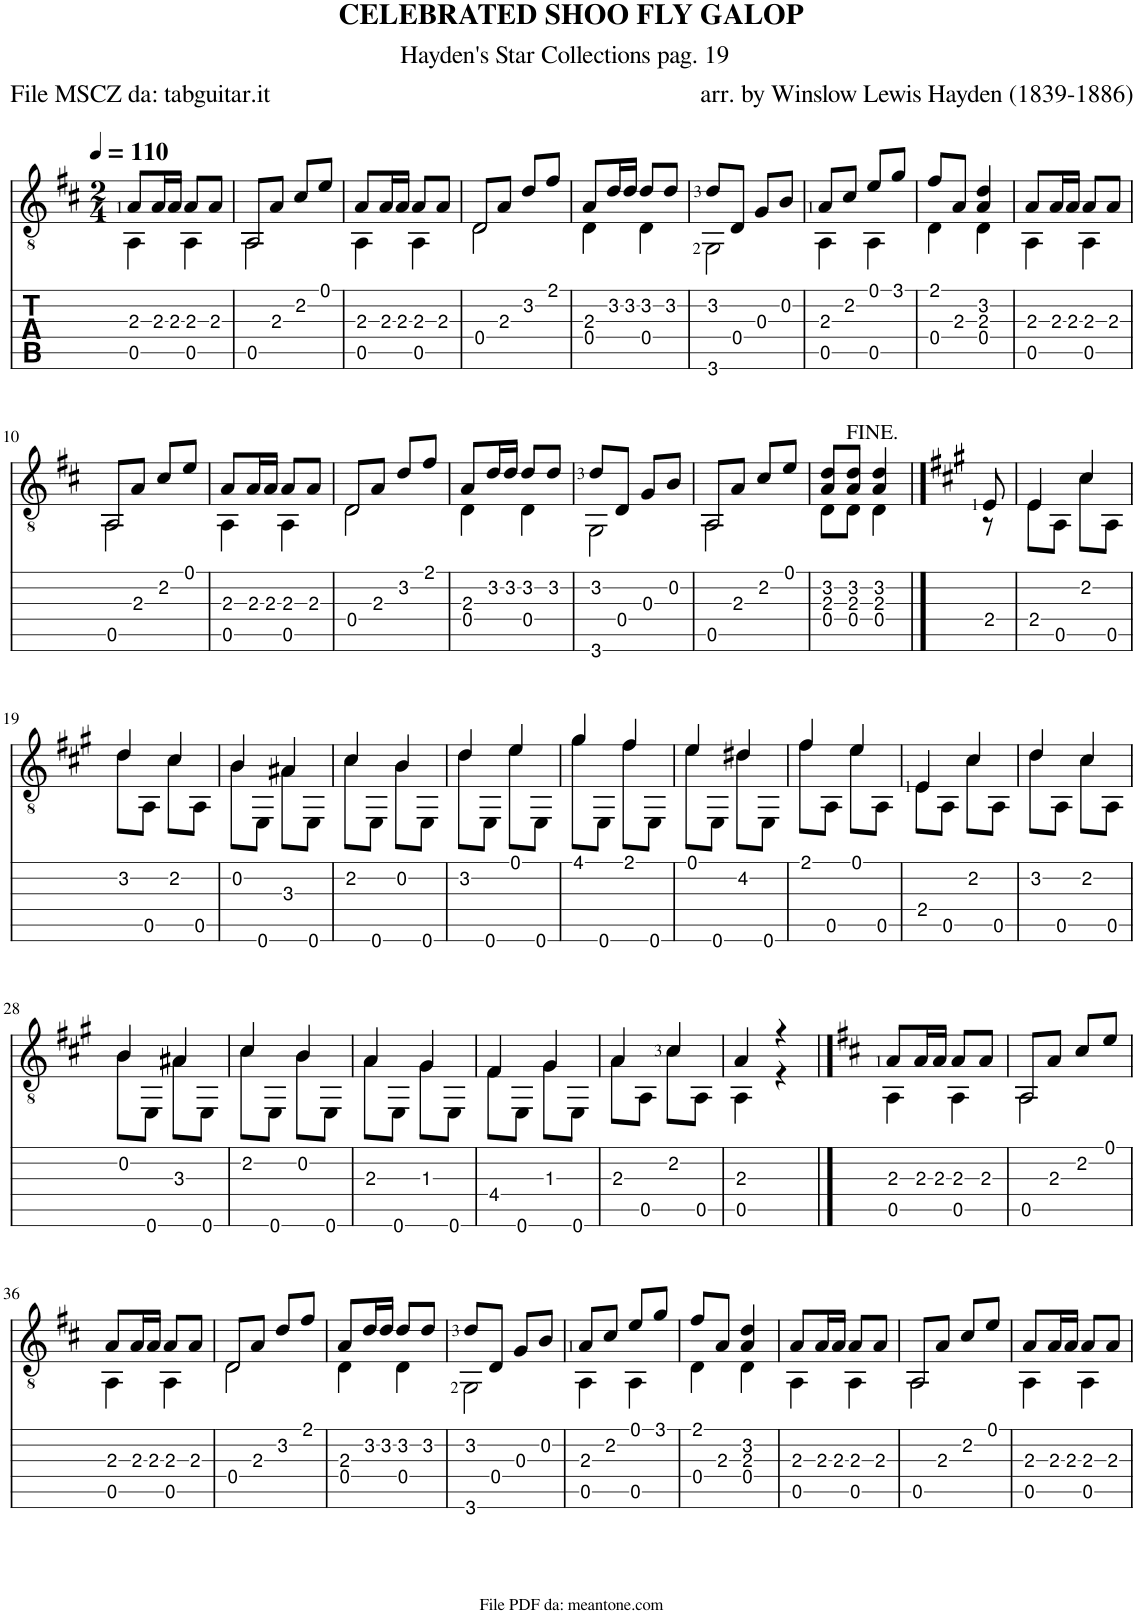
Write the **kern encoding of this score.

**kern	**kern
*part1	*part1
*staff2	*staff1
*I"Guitar	*
*I'Guit.	*
*stria6	*
*	*clefGv2
*k[f#c#]	*k[f#c#]
*M2/4	*M2/4
*MM110	*MM110
=1	=1
*^	*^
8AL	4AA	8A/L	4AA\
16AL	.	16A/L	.
16AJJ	.	16A/JJ	.
8AL	4AA	8A/L	4AA\
8AJ	.	8A/J	.
=2	=2	=2	=2
!	!	!LO:N:head=open	!LO:N:head=open
8AAL	2AA	8AA/L	2AA\
8AJ	.	8A/J	.
8c#L	.	8c#/L	.
8eJ	.	8e/J	.
=3	=3	=3	=3
8AL	4AA	8A/L	4AA\
16AL	.	16A/L	.
16AJJ	.	16A/JJ	.
8AL	4AA	8A/L	4AA\
8AJ	.	8A/J	.
=4	=4	=4	=4
!	!	!LO:N:head=open	!
8DL	2D	8D/L	2D\
8AJ	.	8A/J	.
8dL	.	8d/L	.
8f#J	.	8f#/J	.
=5	=5	=5	=5
8AL	4D	8A/L	4D\
16dL	.	16d/L	.
16dJJ	.	16d/JJ	.
8dL	4D	8d/L	4D\
8dJ	.	8d/J	.
=6	=6	=6	=6
8dL	2GG	8d/L	2GG\
8DJ	.	8D/J	.
8GL	.	8G/L	.
8BJ	.	8B/J	.
=7	=7	=7	=7
8AL	4AA	8A/L	4AA\
8c#J	.	8c#/J	.
8eL	4AA	8e/L	4AA\
8gJ	.	8g/J	.
=8	=8	=8	=8
8f#L	4D	8f#/L	4D\
8AJ	.	8A/J	.
4A 4d	4D	4A/ 4d/	4D\
=9	=9	=9	=9
8AL	4AA	8A/L	4AA\
16AL	.	16A/L	.
16AJJ	.	16A/JJ	.
8AL	4AA	8A/L	4AA\
8AJ	.	8A/J	.
!!LO:LB:g=z	!!
=10	=10	=10	=10
!LO:N:head=open	!LO:N:head=open	!LO:N:head=open	!LO:N:head=open
8AAL	2AA	8AA/L	2AA\
8AJ	.	8A/J	.
8c#L	.	8c#/L	.
8eJ	.	8e/J	.
=11	=11	=11	=11
8AL	4AA	8A/L	4AA\
16AL	.	16A/L	.
16AJJ	.	16A/JJ	.
8AL	4AA	8A/L	4AA\
8AJ	.	8A/J	.
=12	=12	=12	=12
!LO:N:head=open	!	!LO:N:head=open	!
8DL	2D	8D/L	2D\
8AJ	.	8A/J	.
8dL	.	8d/L	.
8f#J	.	8f#/J	.
=13	=13	=13	=13
8AL	4D	8A/L	4D\
16dL	.	16d/L	.
16dJJ	.	16d/JJ	.
8dL	4D	8d/L	4D\
8dJ	.	8d/J	.
=14	=14	=14	=14
8dL	2GG	8d/L	2GG\
8DJ	.	8D/J	.
8GL	.	8G/L	.
8BJ	.	8B/J	.
=15	=15	=15	=15
!LO:N:head=open	!LO:N:head=open	!LO:N:head=open	!LO:N:head=open
8AAL	2AA	8AA/L	2AA\
8AJ	.	8A/J	.
8c#L	.	8c#/L	.
8eJ	.	8e/J	.
=16	=16	=16	=16
8A\ 8d\L	8DL	8A/ 8d/L	8D\L
8A\ 8d\J	8DJ	8A/ 8d/J	8D\J
4A 4d	4D	4A/ 4d/	4D\
==17	==17	==17	==17
*k[f#c#g#]	*	*k[f#c#g#]	*
8E	8r	8E/	8r
=18	=18	=18	=18
4E	8EL	4E/	8E\L
.	8AAJ	.	8AA\J
4c#	8c#L	4c#/	8c#\L
.	8AAJ	.	8AA\J
!!LO:LB:g=z	!!
=19	=19	=19	=19
4d	8dL	4d/	8d\L
.	8AAJ	.	8AA\J
4c#	8c#L	4c#/	8c#\L
.	8AAJ	.	8AA\J
=20	=20	=20	=20
4B	8BL	4B/	8B\L
.	8EEJ	.	8EE\J
4A#	8A#L	4A#X/	8A#\L
.	8EEJ	.	8EE\J
=21	=21	=21	=21
4c#	8c#L	4c#/	8c#\L
.	8EEJ	.	8EE\J
4B	8BL	4B/	8B\L
.	8EEJ	.	8EE\J
=22	=22	=22	=22
4d	8dL	4d/	8d\L
.	8EEJ	.	8EE\J
4e	8eL	4e/	8e\L
.	8EEJ	.	8EE\J
=23	=23	=23	=23
4g#	8g#L	4g#/	8g#\L
.	8EEJ	.	8EE\J
4f#	8f#L	4f#/	8f#\L
.	8EEJ	.	8EE\J
=24	=24	=24	=24
4e	8eL	4e/	8e\L
.	8EEJ	.	8EE\J
4d#	8d#L	4d#X/	8d#\L
.	8EEJ	.	8EE\J
=25	=25	=25	=25
4f#	8f#L	4f#/	8f#\L
.	8AAJ	.	8AA\J
4e	8eL	4e/	8e\L
.	8AAJ	.	8AA\J
=26	=26	=26	=26
4E	8EL	4E/	8E\L
.	8AAJ	.	8AA\J
4c#	8c#L	4c#/	8c#\L
.	8AAJ	.	8AA\J
=27	=27	=27	=27
4d	8dL	4d/	8d\L
.	8AAJ	.	8AA\J
4c#	8c#L	4c#/	8c#\L
.	8AAJ	.	8AA\J
!!LO:LB:g=z	!!
=28	=28	=28	=28
4B	8BL	4B/	8B\L
.	8EEJ	.	8EE\J
4A#X	8A#L	4A#X/	8A#\L
.	8EEJ	.	8EE\J
=29	=29	=29	=29
4c#	8c#L	4c#/	8c#\L
.	8EEJ	.	8EE\J
4B	8BL	4B/	8B\L
.	8EEJ	.	8EE\J
=30	=30	=30	=30
4A	8AL	4A/	8A\L
.	8EEJ	.	8EE\J
4G#	8G#L	4G#/	8G#\L
.	8EEJ	.	8EE\J
=31	=31	=31	=31
4F#	8F#L	4F#/	8F#\L
.	8EEJ	.	8EE\J
4G#	8G#L	4G#/	8G#\L
.	8EEJ	.	8EE\J
=32	=32	=32	=32
4A	8AL	4A/	8A\L
.	8AAJ	.	8AA\J
4c#	8c#L	4c#/	8c#\L
.	8AAJ	.	8AA\J
=33	=33	=33	=33
4A	4AA	4A/	4AA\
4r	4r	4r	4r
==34	==34	==34	==34
*k[f#c#]	*	*k[f#c#]	*
8AL	4AA	8A/L	4AA\
16AL	.	16A/L	.
16AJJ	.	16A/JJ	.
8AL	4AA	8A/L	4AA\
8AJ	.	8A/J	.
=35	=35	=35	=35
!LO:N:head=open	!LO:N:head=open	!LO:N:head=open	!LO:N:head=open
8AAL	2AA	8AA/L	2AA\
8AJ	.	8A/J	.
8c#L	.	8c#/L	.
8eJ	.	8e/J	.
!!LO:LB:g=z	!!
=36	=36	=36	=36
8AL	4AA	8A/L	4AA\
16AL	.	16A/L	.
16AJJ	.	16A/JJ	.
8AL	4AA	8A/L	4AA\
8AJ	.	8A/J	.
=37	=37	=37	=37
!LO:N:head=open	!	!LO:N:head=open	!
8DL	2D	8D/L	2D\
8AJ	.	8A/J	.
8dL	.	8d/L	.
8f#J	.	8f#/J	.
=38	=38	=38	=38
8AL	4D	8A/L	4D\
16dL	.	16d/L	.
16dJJ	.	16d/JJ	.
8dL	4D	8d/L	4D\
8dJ	.	8d/J	.
=39	=39	=39	=39
8dL	2GG	8d/L	2GG\
8DJ	.	8D/J	.
8GL	.	8G/L	.
8BJ	.	8B/J	.
=40	=40	=40	=40
8AL	4AA	8A/L	4AA\
8c#J	.	8c#/J	.
8eL	4AA	8e/L	4AA\
8gJ	.	8g/J	.
=41	=41	=41	=41
8f#L	4D	8f#/L	4D\
8AJ	.	8A/J	.
4A 4d	4D	4A/ 4d/	4D\
=42	=42	=42	=42
8AL	4AA	8A/L	4AA\
16AL	.	16A/L	.
16AJJ	.	16A/JJ	.
8AL	4AA	8A/L	4AA\
8AJ	.	8A/J	.
=43	=43	=43	=43
!LO:N:head=open	!LO:N:head=open	!LO:N:head=open	!LO:N:head=open
8AAL	2AA	8AA/L	2AA\
8AJ	.	8A/J	.
8c#L	.	8c#/L	.
8eJ	.	8e/J	.
=44	=44	=44	=44
8AL	4AA	8A/L	4AA\
16AL	.	16A/L	.
16AJJ	.	16A/JJ	.
8AL	4AA	8A/L	4AA\
8AJ	.	8A/J	.
*v	*v	*	*
*	*v	*v
=	=
*-	*-
